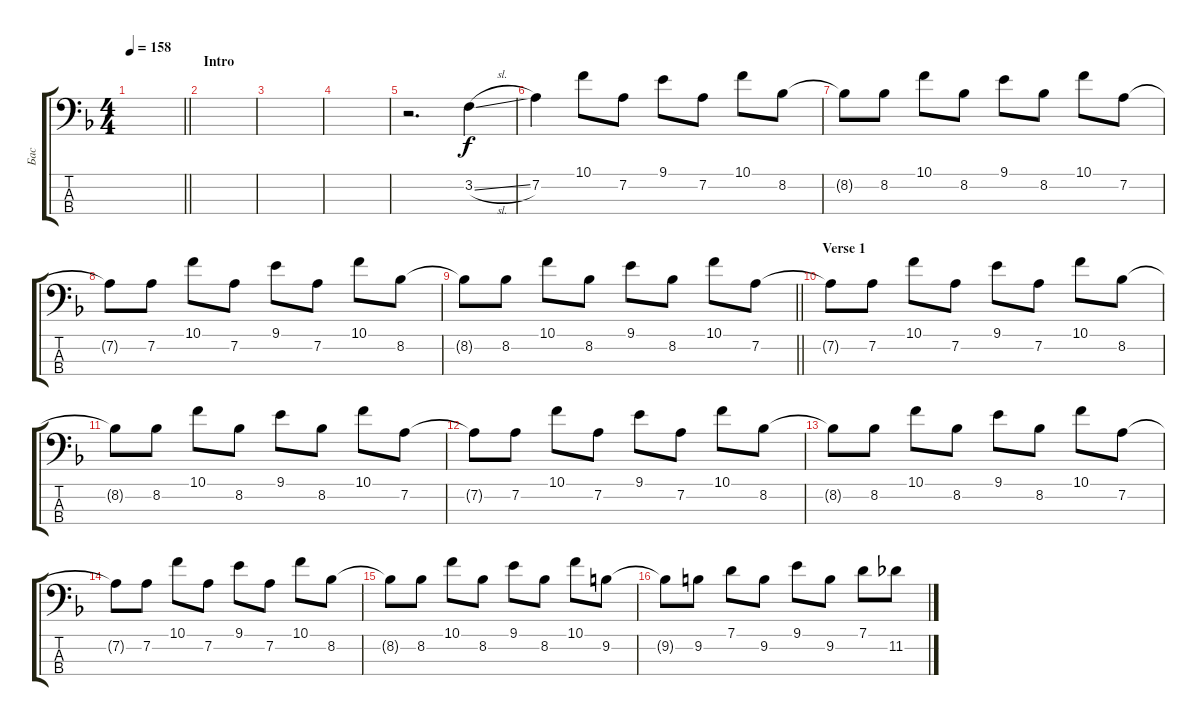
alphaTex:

\track ("Бас" "Бас") {instrument electricbassfinger}
\staff {score tabs}
\tuning (G2 D2 A1 E1) {hide}
\ts (4 4)
\tempo 158
\clef f4
\barLineRight lightlight
\ks dminor
|
\section ("" "Intro")
|
|
|
r.2{d} 3.2{sl}.4 |
7.2.4 10.1.8 7.2.8 9.1.8 7.2.8 10.1.8 8.2.8 |
8.2{t}.8 8.2.8 10.1.8 8.2.8 9.1.8 8.2.8 10.1.8 7.2.8 |
7.2{t}.8 7.2.8 10.1.8 7.2.8 9.1.8 7.2.8 10.1.8 8.2.8 |
\barLineRight lightlight
8.2{t}.8 8.2.8 10.1.8 8.2.8 9.1.8 8.2.8 10.1.8 7.2.8 |
\section ("" "Verse 1")
7.2{t}.8 7.2.8 10.1.8 7.2.8 9.1.8 7.2.8 10.1.8 8.2.8 |
8.2{t}.8 8.2.8 10.1.8 8.2.8 9.1.8 8.2.8 10.1.8 7.2.8 |
7.2{t}.8 7.2.8 10.1.8 7.2.8 9.1.8 7.2.8 10.1.8 8.2.8 |
8.2{t}.8 8.2.8 10.1.8 8.2.8 9.1.8 8.2.8 10.1.8 7.2.8 |
7.2{t}.8 7.2.8 10.1.8 7.2.8 9.1.8 7.2.8 10.1.8 8.2.8 |
8.2{t}.8 8.2.8 10.1.8 8.2.8 9.1.8 8.2.8 10.1.8 9.2.8 |
9.2{t}.8 9.2.8 7.1.8 9.2.8 9.1.8 9.2.8 7.1.8 11.2.8
